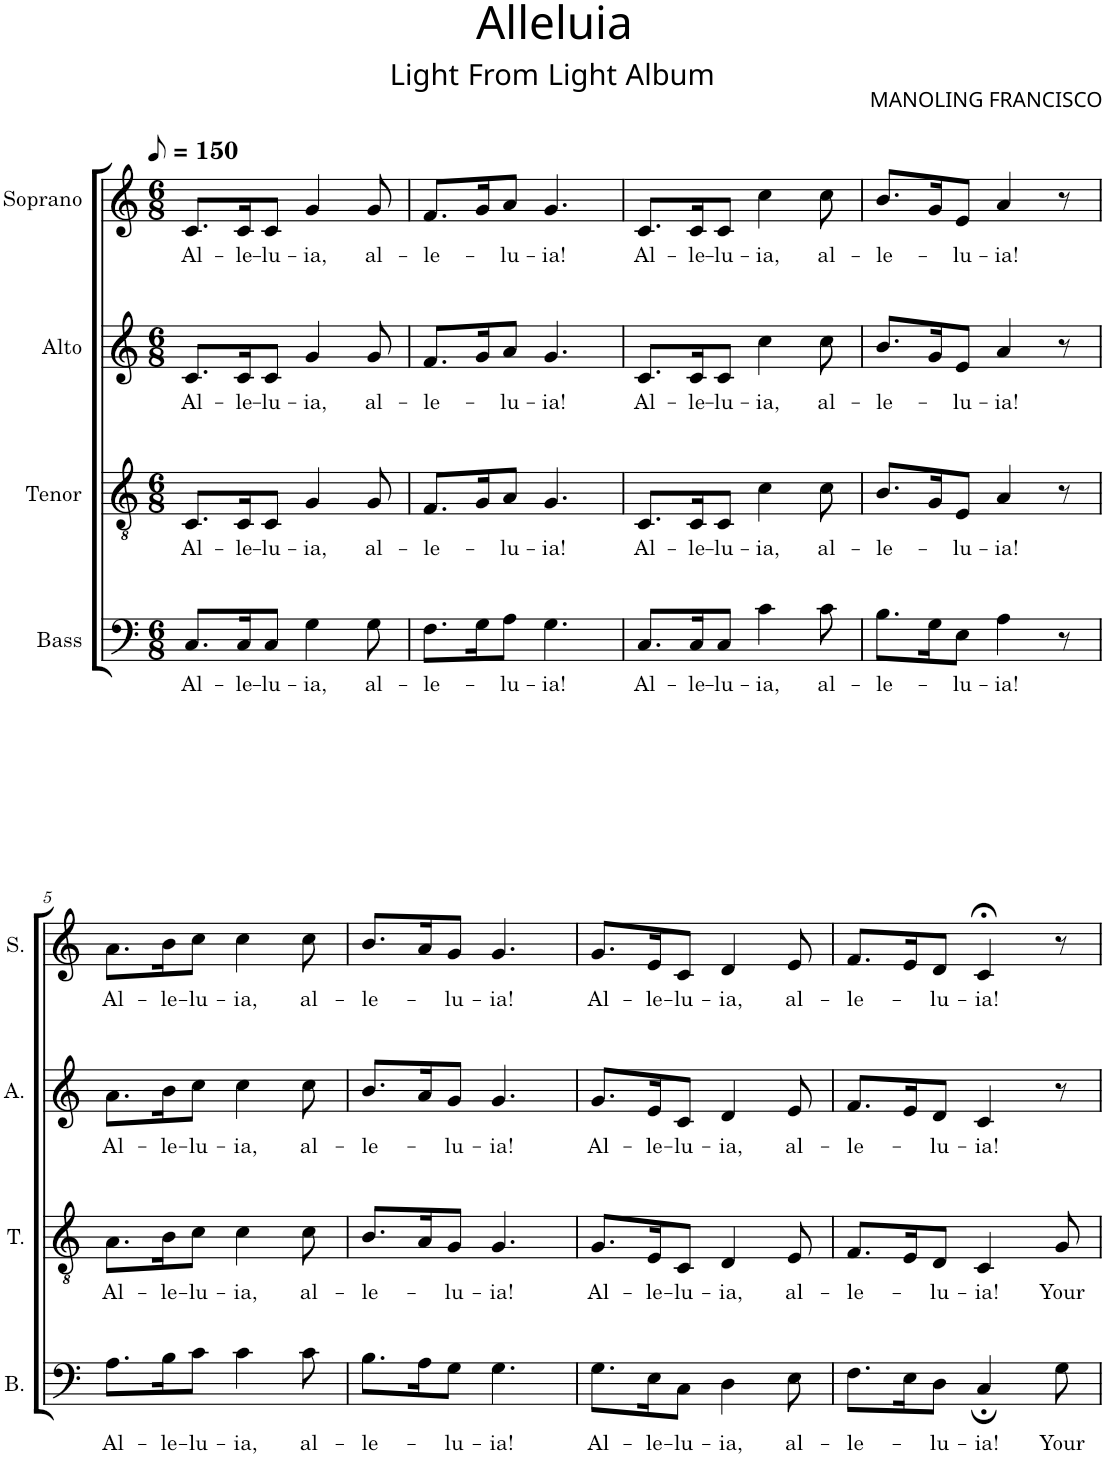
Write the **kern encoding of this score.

**kern	**text	**kern	**text	**kern	**text	**kern	**text
*part4	*part4	*part3	*part3	*part2	*part2	*part1	*part1
*staff4	*staff4	*staff3	*staff3	*staff2	*staff2	*staff1	*staff1
*I"Bass	*	*I"Tenor	*	*I"Alto	*	*I"Soprano	*
*I'B.	*	*I'T.	*	*I'A.	*	*I'S.	*
*clefF4	*	*clefGv2	*	*clefG2	*	*clefG2	*
*k[]	*	*k[]	*	*k[]	*	*k[]	*
*M6/8	*	*M6/8	*	*M6/8	*	*M6/8	*
*MM75	*	*MM75	*	*MM75	*	*MM75	*
=1	=1	=1	=1	=1	=1	=1	=1
!	!LO:LY:b	!	!LO:LY:b	!	!LO:LY:b	!	!LO:LY:b
8.C/L	Al-	8.C/L	Al-	8.c/L	Al-	8.c/L	Al-
!	!LO:LY:b	!	!LO:LY:b	!	!LO:LY:b	!	!LO:LY:b
16C/K	-le-	16C/K	-le-	16c/K	-le-	16c/K	-le-
!	!LO:LY:b	!	!LO:LY:b	!	!LO:LY:b	!	!LO:LY:b
8C/J	-lu-	8C/J	-lu-	8c/J	-lu-	8c/J	-lu-
!	!LO:LY:b	!	!LO:LY:b	!	!LO:LY:b	!	!LO:LY:b
4G\	-ia,	4G/	-ia,	4g/	-ia,	4g/	-ia,
!	!LO:LY:b	!	!LO:LY:b	!	!LO:LY:b	!	!LO:LY:b
8G\	al-	8G/	al-	8g/	al-	8g/	al-
=2	=2	=2	=2	=2	=2	=2	=2
!	!LO:LY:b	!	!LO:LY:b	!	!LO:LY:b	!	!LO:LY:b
8.F\L	-le-	8.F/L	-le-	8.f/L	-le-	8.f/L	-le-
16G\K	.	16G/K	.	16g/K	.	16g/K	.
!	!LO:LY:b	!	!LO:LY:b	!	!LO:LY:b	!	!LO:LY:b
8A\J	-lu-	8A/J	-lu-	8a/J	-lu-	8a/J	-lu-
!	!LO:LY:b	!	!LO:LY:b	!	!LO:LY:b	!	!LO:LY:b
4.G\	-ia!	4.G/	-ia!	4.g/	-ia!	4.g/	-ia!
=3	=3	=3	=3	=3	=3	=3	=3
!	!LO:LY:b	!	!LO:LY:b	!	!LO:LY:b	!	!LO:LY:b
8.C/L	Al-	8.C/L	Al-	8.c/L	Al-	8.c/L	Al-
!	!LO:LY:b	!	!LO:LY:b	!	!LO:LY:b	!	!LO:LY:b
16C/K	-le-	16C/K	-le-	16c/K	-le-	16c/K	-le-
!	!LO:LY:b	!	!LO:LY:b	!	!LO:LY:b	!	!LO:LY:b
8C/J	-lu-	8C/J	-lu-	8c/J	-lu-	8c/J	-lu-
!	!LO:LY:b	!	!LO:LY:b	!	!LO:LY:b	!	!LO:LY:b
4c\	-ia,	4c\	-ia,	4cc\	-ia,	4cc\	-ia,
!	!LO:LY:b	!	!LO:LY:b	!	!LO:LY:b	!	!LO:LY:b
8c\	al-	8c\	al-	8cc\	al-	8cc\	al-
=4	=4	=4	=4	=4	=4	=4	=4
!	!LO:LY:b	!	!LO:LY:b	!	!LO:LY:b	!	!LO:LY:b
8.B\L	-le-	8.B/L	-le-	8.b/L	-le-	8.b/L	-le-
16G\K	.	16G/K	.	16g/K	.	16g/K	.
!	!LO:LY:b	!	!LO:LY:b	!	!LO:LY:b	!	!LO:LY:b
8E\J	-lu-	8E/J	-lu-	8e/J	-lu-	8e/J	-lu-
!	!LO:LY:b	!	!LO:LY:b	!	!LO:LY:b	!	!LO:LY:b
4A\	-ia!	4A/	-ia!	4a/	-ia!	4a/	-ia!
8r	.	8r	.	8r	.	8r	.
!!LO:LB:g=z
=5	=5	=5	=5	=5	=5	=5	=5
!	!LO:LY:b	!	!LO:LY:b	!	!LO:LY:b	!	!LO:LY:b
8.A\L	Al-	8.A\L	Al-	8.a\L	Al-	8.a\L	Al-
!	!LO:LY:b	!	!LO:LY:b	!	!LO:LY:b	!	!LO:LY:b
16B\K	-le-	16B\K	-le-	16b\K	-le-	16b\K	-le-
!	!LO:LY:b	!	!LO:LY:b	!	!LO:LY:b	!	!LO:LY:b
8c\J	-lu-	8c\J	-lu-	8cc\J	-lu-	8cc\J	-lu-
!	!LO:LY:b	!	!LO:LY:b	!	!LO:LY:b	!	!LO:LY:b
4c\	-ia,	4c\	-ia,	4cc\	-ia,	4cc\	-ia,
!	!LO:LY:b	!	!LO:LY:b	!	!LO:LY:b	!	!LO:LY:b
8c\	al-	8c\	al-	8cc\	al-	8cc\	al-
=6	=6	=6	=6	=6	=6	=6	=6
!	!LO:LY:b	!	!LO:LY:b	!	!LO:LY:b	!	!LO:LY:b
8.B\L	-le-	8.B/L	-le-	8.b/L	-le-	8.b/L	-le-
16A\K	.	16A/K	.	16a/K	.	16a/K	.
!	!LO:LY:b	!	!LO:LY:b	!	!LO:LY:b	!	!LO:LY:b
8G\J	-lu-	8G/J	-lu-	8g/J	-lu-	8g/J	-lu-
!	!LO:LY:b	!	!LO:LY:b	!	!LO:LY:b	!	!LO:LY:b
4.G\	-ia!	4.G/	-ia!	4.g/	-ia!	4.g/	-ia!
=7	=7	=7	=7	=7	=7	=7	=7
!	!LO:LY:b	!	!LO:LY:b	!	!LO:LY:b	!	!LO:LY:b
8.G\L	Al-	8.G/L	Al-	8.g/L	Al-	8.g/L	Al-
!	!LO:LY:b	!	!LO:LY:b	!	!LO:LY:b	!	!LO:LY:b
16E\K	-le-	16E/K	-le-	16e/K	-le-	16e/K	-le-
!	!LO:LY:b	!	!LO:LY:b	!	!LO:LY:b	!	!LO:LY:b
8C\J	-lu-	8C/J	-lu-	8c/J	-lu-	8c/J	-lu-
!	!LO:LY:b	!	!LO:LY:b	!	!LO:LY:b	!	!LO:LY:b
4D\	-ia,	4D/	-ia,	4d/	-ia,	4d/	-ia,
!	!LO:LY:b	!	!LO:LY:b	!	!LO:LY:b	!	!LO:LY:b
8E\	al-	8E/	al-	8e/	al-	8e/	al-
=8	=8	=8	=8	=8	=8	=8	=8
!	!LO:LY:b	!	!LO:LY:b	!	!LO:LY:b	!	!LO:LY:b
8.F\L	-le-	8.F/L	-le-	8.f/L	-le-	8.f/L	-le-
16E\K	.	16E/K	.	16e/K	.	16e/K	.
!	!LO:LY:b	!	!LO:LY:b	!	!LO:LY:b	!	!LO:LY:b
8D\J	-lu-	8D/J	-lu-	8d/J	-lu-	8d/J	-lu-
!	!LO:LY:b	!	!LO:LY:b	!	!LO:LY:b	!	!LO:LY:b
4C;/	-ia!	4C/	-ia!	4c/	-ia!	4c;</	-ia!
!	!LO:LY:b	!	!LO:LY:b	!	!	!	!
8G\	Your	8G/	Your	8r	.	8r	.
=	=	=	=	=	=	=	=
*-	*-	*-	*-	*-	*-	*-	*-
